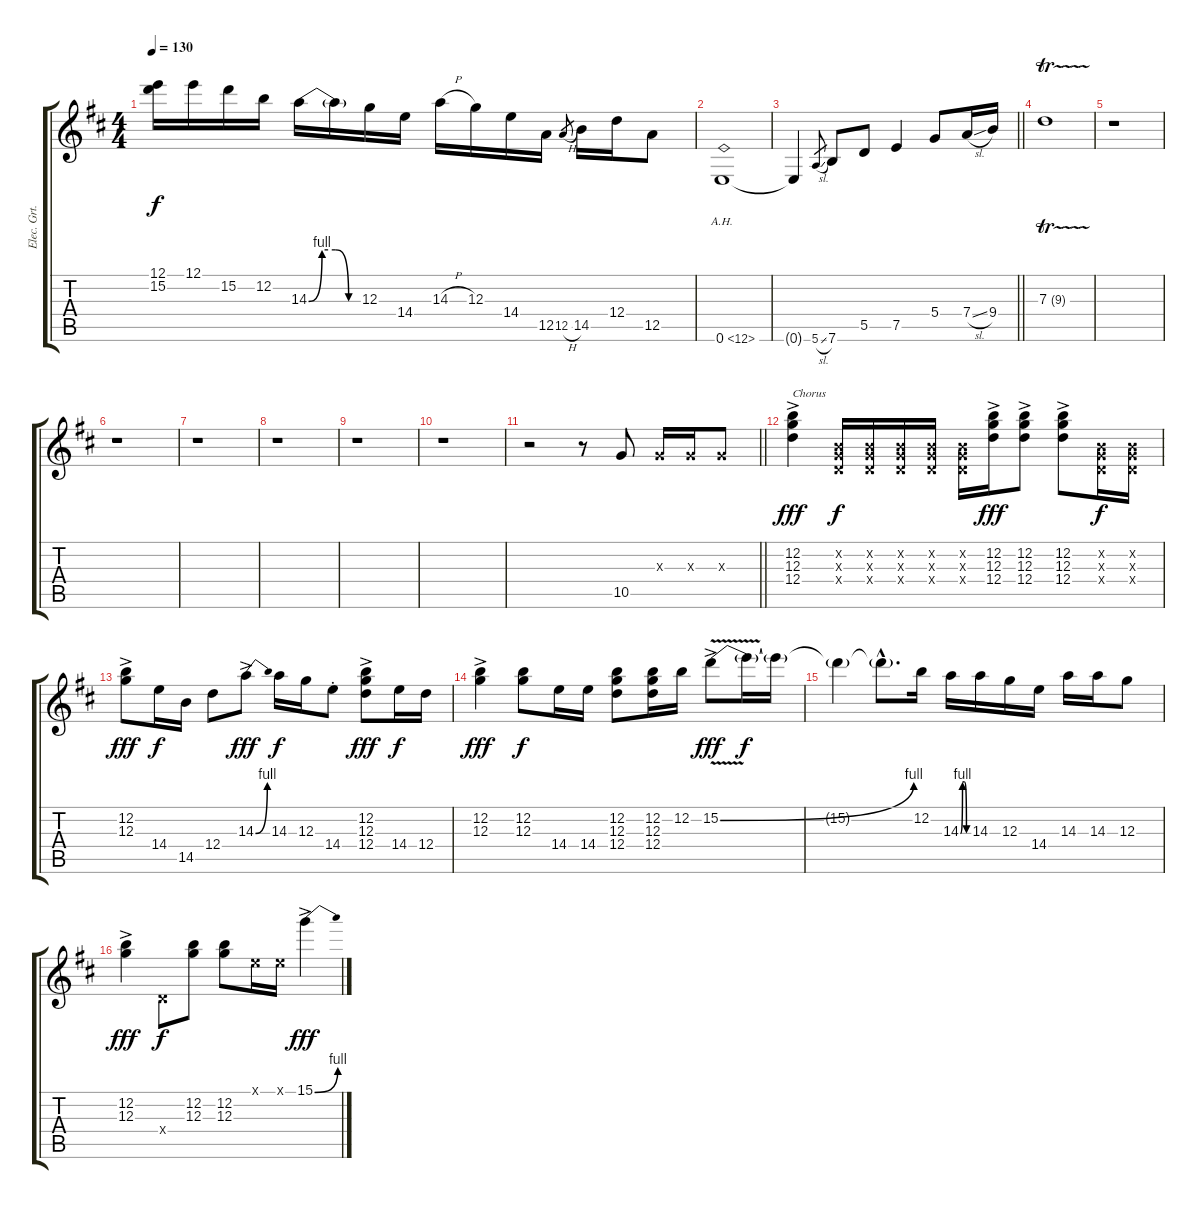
\track ("Elec. Grt." "Elec. Grt.") {instrument distortionguitar}
\staff {score tabs}
\tuning (E4 B3 G3 D3 A2 E2) {hide}
\ts (4 4)
\tempo 130
\clef g2
\ks d
(12.1{t} 15.2{t}).16{dy f} 12.1.16 15.2.16 12.2.16 14.3{be (custom 0 0 15 4 30 4 45 0 60 0)}.16 14.3{t}.16 12.3.16 14.4.16 14.3{h}.16 12.3.16 14.4.16 12.5.16 12.5{h}.8{gr} 14.5.16 12.4.16 12.5.8 |
0.6{ah 12}.1 |
\barLineRight lightlight
0.6{t}.4 5.6{sl}.8{gr} 7.6.8 5.5.8 7.5.4 5.4.8 7.4{sl}.16 9.4.16 |
7.3{tr (9 32)}.1 |
r.1 |
r.1 |
r.1 |
r.1 |
r.1 |
r.1 |
\barLineRight lightlight
r.2 r.8 10.5.8 0.3{x}.16 0.3{x}.16 0.3{x}.8 |
(12.2{ac} 12.3{ac} 12.4{ac}).4{txt "Chorus" dy fff} (0.2{x} 0.3{x} 0.4{x}).16{dy f} (0.2{x} 0.3{x} 0.4{x}).16 (0.2{x} 0.3{x} 0.4{x}).16 (0.2{x} 0.3{x} 0.4{x}).16 (0.2{x} 0.3{x} 0.4{x}).16 (12.2{ac} 12.3{ac} 12.4{ac}).16{dy fff} (12.2{ac} 12.3{ac} 12.4{ac}).8 (12.2{ac} 12.3{ac} 12.4{ac}).8 (0.2{x} 0.3{x} 0.4{x}).16{dy f} (0.2{x} 0.3{x} 0.4{x}).16 |
(12.2{ac} 12.3{ac}).8{dy fff} 14.4.16{dy f} 14.5.16 12.4.8 14.3{be (bend 0 0 60 4) ac}.8{dy fff} 14.3.16{dy f} 12.3.16 14.4{st}.8 (12.2{ac} 12.3{ac} 12.4{ac}).8{dy fff} 14.4.16{dy f} 12.4.16 |
(12.2{ac} 12.3{ac}).4{dy fff} (12.2 12.3).8{dy f} 14.4.16 14.4.16 (12.2 12.3 12.4).8 (12.2 12.3 12.4).16 12.2.16 15.2{be (bend 0 0 60 4) v ac}.8{dy fff} 15.2{t}.16{dy f} 15.2{t}.16 |
15.2{t}.4 15.2{hac t}.8{d} 12.2.16 14.3{be (custom 0 0 15 4 30 4 45 0 60 0)}.16 14.3.16 12.3.16 14.4.16 14.3.16 14.3.16 12.3.8 |
(12.2{ac} 12.3{ac}).4{dy fff} 0.4{x}.8{dy f} (12.2 12.3).8 (12.2 12.3).8 0.1{x}.16 0.1{x}.16 15.1{be (bend 0 0 60 4) ac}.4{dy fff}
